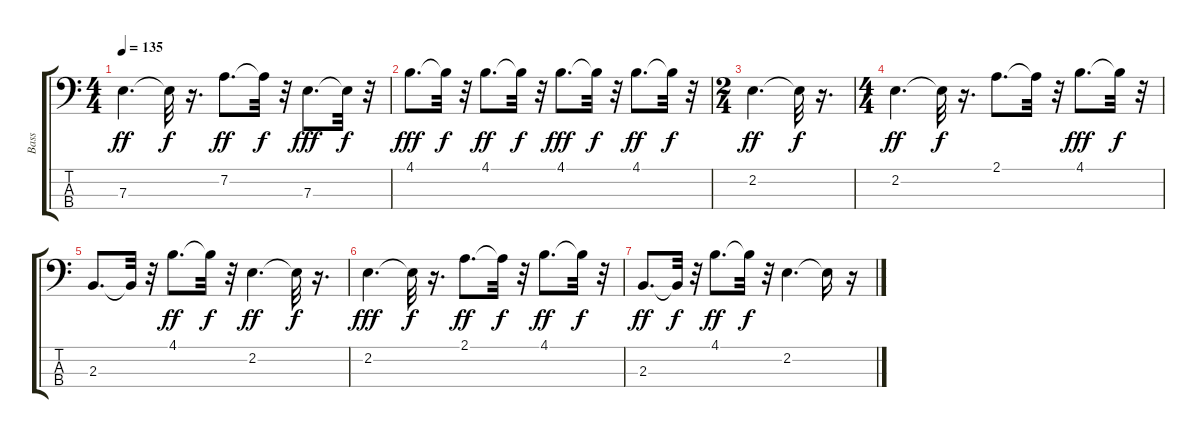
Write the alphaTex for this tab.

\track ("Bass    " "Bass    ") {instrument electricbassfinger}
\staff {score tabs}
\tuning (G2 D2 A1 E1) {hide}
\ts (4 4)
\tempo 135
\clef f4
\ks c
7.3.4{d dy ff volume 8} 7.3{t}.32{dy f} r.16{d} 7.2.8{d dy ff volume 7} 7.2{t}.32{dy f} r.32 7.3.8{d dy fff volume 7} 7.3{t}.32{dy f} r.32 |
4.1.8{d dy fff volume 7} 4.1{t}.32{dy f} r.32 4.1.8{d dy ff volume 6} 4.1{t}.32{dy f} r.32 4.1.8{d dy fff volume 6} 4.1{t}.32{dy f} r.32 4.1.8{d dy ff volume 6} 4.1{t}.32{dy f} r.32 |
\ts (2 4)
2.2.4{d dy ff volume 6} 2.2{t}.32{dy f} r.16{d} |
\ts (4 4)
2.2.4{d dy ff volume 5} 2.2{t}.32{dy f} r.16{d} 2.1.8{d volume 4} 2.1{t}.32 r.32 4.1.8{d dy fff volume 4} 4.1{t}.32{dy f} r.32 |
2.3.8{d volume 4} 2.3{t}.32 r.32 4.1.8{d dy ff volume 3} 4.1{t}.32{dy f} r.32 2.2.4{d dy ff volume 3} 2.2{t}.32{dy f} r.16{d} |
2.2.4{d dy fff volume 2} 2.2{t}.32{dy f} r.16{d} 2.1.8{d dy ff volume 2} 2.1{t}.32{dy f} r.32 4.1.8{d dy ff volume 2} 4.1{t}.32{dy f} r.32 |
2.3.8{d dy ff volume 1} 2.3{t}.32{dy f} r.32 4.1.8{d dy ff volume 1} 4.1{t}.32{dy f} r.32 2.2.4{d volume 0} 2.2{t}.16 r.16
